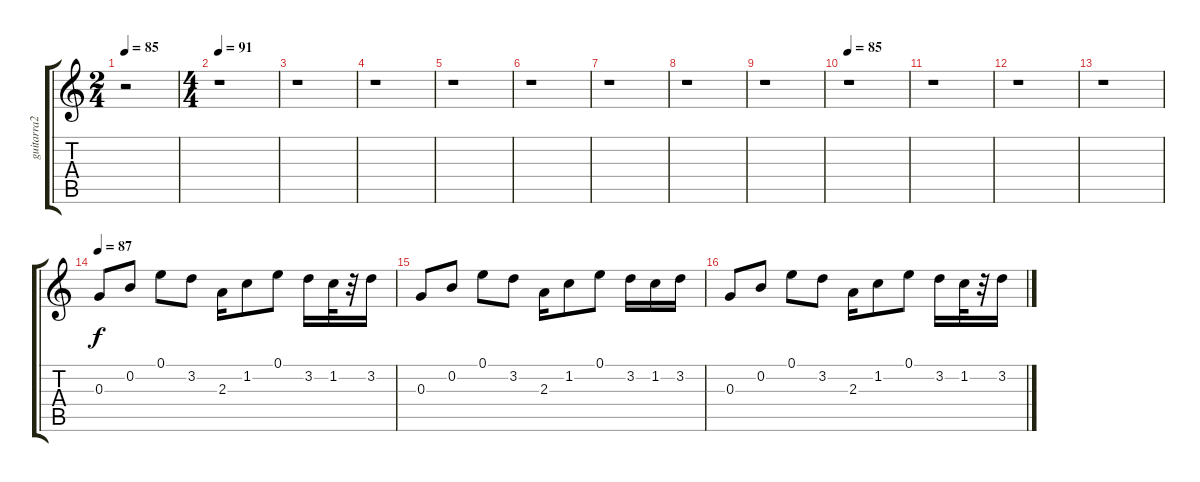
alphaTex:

\track ("guitarra2" "guitarra2") {instrument electricguitarclean}
\staff {score tabs}
\tuning (E4 B3 G3 D3 A2 E2) {hide}
\ts (2 4)
\tempo 85
\clef g2
\ks c
r.2{dy fff} |
\ts (4 4)
\tempo 91
r.1 |
r.1 |
r.1 |
r.1 |
r.1 |
r.1 |
r.1 |
r.1 |
\tempo 85
r.1 |
r.1 |
r.1 |
r.1 |
\tempo 87
0.3.8{dy f} 0.2.8 0.1.8 3.2.8 2.3.16 1.2.8 0.1.8 3.2.16 1.2.32 r.32 3.2.16 |
0.3.8 0.2.8 0.1.8 3.2.8 2.3.16 1.2.8 0.1.8 3.2.16 1.2.16 3.2.16 |
0.3.8 0.2.8 0.1.8 3.2.8 2.3.16 1.2.8 0.1.8 3.2.16 1.2.32 r.32 3.2.16
